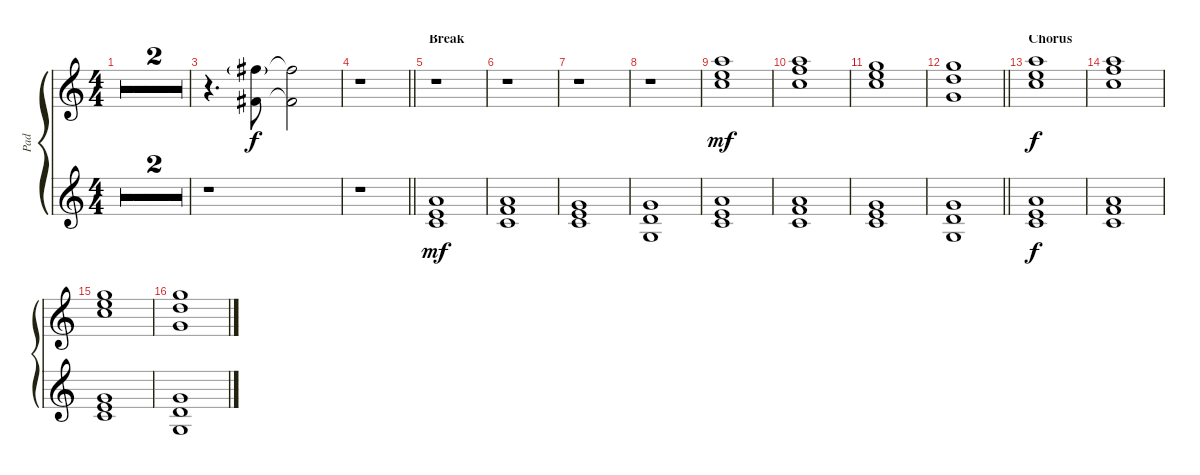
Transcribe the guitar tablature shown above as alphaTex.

\defaultSystemsLayout 4
\bracketExtendMode groupsimilarinstruments
\otherSystemsTrackNameOrientation horizontal
\track ("Pad" "Pad") {multiBarRest instrument pad2warm}
\staff {score}
\tuning (E4 B3 G3 D3 A2 E2)
\ts (4 4)
\tempo 120
\clef g2
\ks c
|
|
r.4{d beam Down} (16.4{acc #} 14.1{g acc #}).8{beam Down} (14.1{t acc #} 16.4{t acc #}).2{beam Down} |
\barLineRight lightlight
r.1{beam Down} |
\section ("" "Break")
r.1{beam Down} |
r.1{beam Down} |
r.1{beam Down} |
r.1{beam Down} |
(17.1 17.2 17.3).1{dy mf beam Down} |
(18.2 17.1 17.3).1{beam Down} |
(17.2 15.1 17.3).1{beam Down} |
\barLineRight lightlight
(15.1 15.2 17.4).1{beam Down} |
\section ("" "Chorus")
(17.1 17.2 17.3).1{dy f beam Down} |
(18.2 17.1 17.3).1{beam Down} |
(17.2 15.1 17.3).1{beam Down} |
(15.1 15.2 17.4).1{beam Down}
\staff {score}
\tuning (G2 D2 A1 E1)
\clef g2
\ottava regular
\simile none
\ks c
|
|
r.1{beam Down} |
\barLineRight lightlight
r.1{beam Down} |
(26.1 26.2 27.3).1{dy mf beam Up} |
(27.2 26.1 27.3).1{beam Up} |
(26.2 24.1 27.3).1{beam Up} |
(24.1 24.2 22.3).1{beam Up} |
(26.1 26.2 27.3).1{beam Up} |
(27.2 26.1 27.3).1{beam Up} |
(26.2 24.1 27.3).1{beam Up} |
\barLineRight lightlight
(24.1 24.2 22.3).1{beam Up} |
(26.1 26.2 27.3).1{dy f beam Up} |
(27.2 26.1 27.3).1{beam Up} |
(26.2 24.1 27.3).1{beam Up} |
(24.1 24.2 22.3).1{beam Up}
